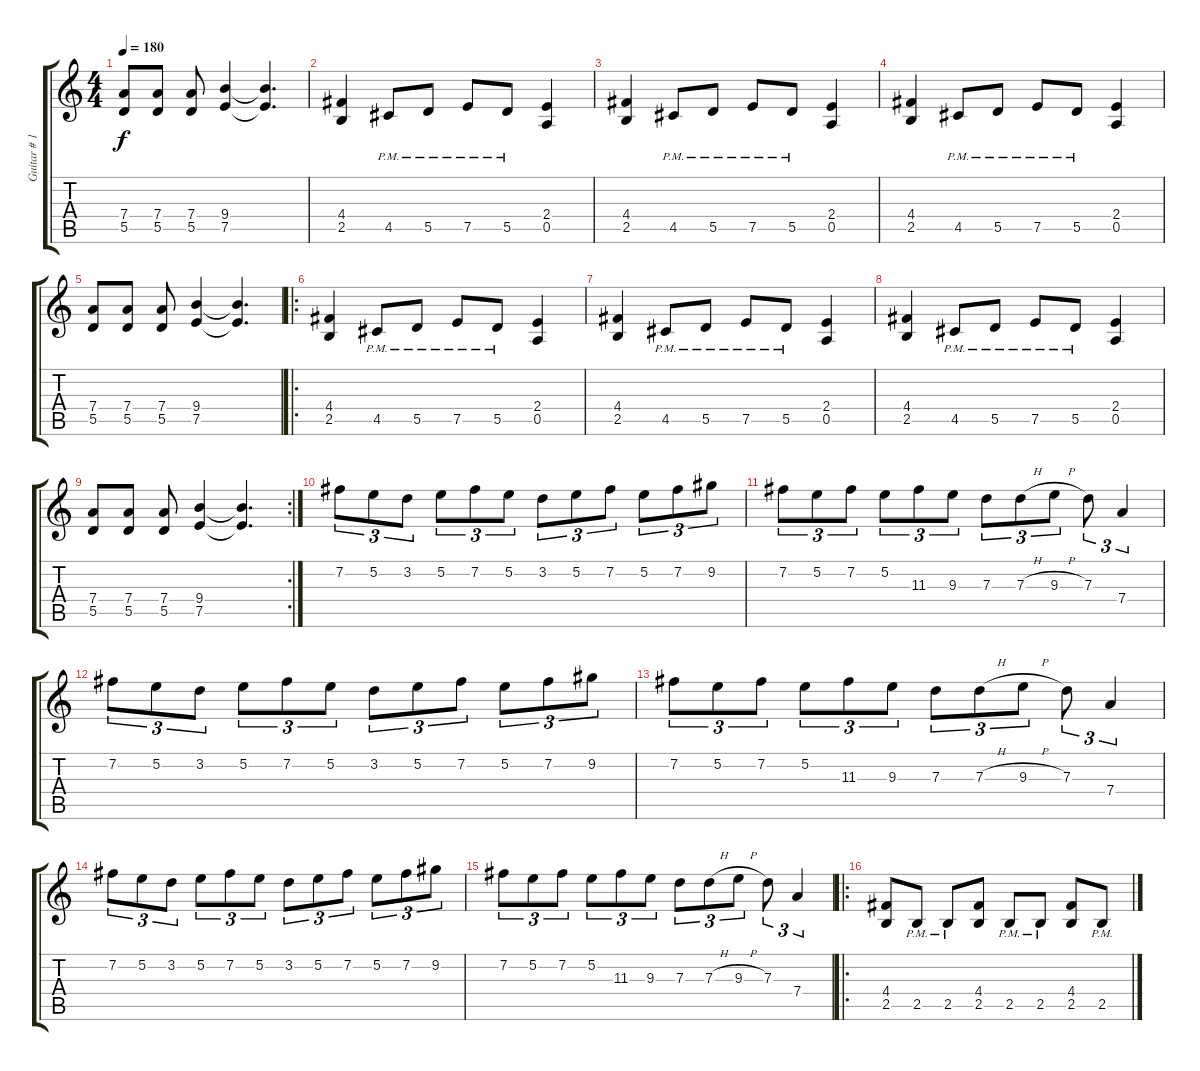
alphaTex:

\track ("Guitar # 1" "Guitar # 1") {instrument overdrivenguitar}
\staff {score tabs}
\tuning (E4 B3 G3 D3 A2 E2) {hide}
\ts (4 4)
\tempo 180
\clef g2
\ks c
(7.4 5.5).8{dy f} (7.4 5.5).8 (7.4 5.5).8 (9.4 7.5).4 (9.4{t} 7.5{t}).4{d} |
(4.4 2.5).4 4.5{pm}.8 5.5{pm}.8 7.5{pm}.8 5.5{pm}.8 (2.4 0.5).4 |
(4.4 2.5).4 4.5{pm}.8 5.5{pm}.8 7.5{pm}.8 5.5{pm}.8 (2.4 0.5).4 |
(4.4 2.5).4 4.5{pm}.8 5.5{pm}.8 7.5{pm}.8 5.5{pm}.8 (2.4 0.5).4 |
(7.4 5.5).8 (7.4 5.5).8 (7.4 5.5).8 (9.4 7.5).4 (9.4{t} 7.5{t}).4{d} |
\ro
(4.4 2.5).4 4.5{pm}.8 5.5{pm}.8 7.5{pm}.8 5.5{pm}.8 (2.4 0.5).4 |
(4.4 2.5).4 4.5{pm}.8 5.5{pm}.8 7.5{pm}.8 5.5{pm}.8 (2.4 0.5).4 |
(4.4 2.5).4 4.5{pm}.8 5.5{pm}.8 7.5{pm}.8 5.5{pm}.8 (2.4 0.5).4 |
\rc 2
(7.4 5.5).8 (7.4 5.5).8 (7.4 5.5).8 (9.4 7.5).4 (9.4{t} 7.5{t}).4{d} |
7.2.8{tu (3 2)} 5.2.8{tu (3 2)} 3.2.8{tu (3 2)} 5.2.8{tu (3 2)} 7.2.8{tu (3 2)} 5.2.8{tu (3 2)} 3.2.8{tu (3 2)} 5.2.8{tu (3 2)} 7.2.8{tu (3 2)} 5.2.8{tu (3 2)} 7.2.8{tu (3 2)} 9.2.8{tu (3 2)} |
7.2.8{tu (3 2)} 5.2.8{tu (3 2)} 7.2.8{tu (3 2)} 5.2.8{tu (3 2)} 11.3.8{tu (3 2)} 9.3.8{tu (3 2)} 7.3.8{tu (3 2)} 7.3{h}.8{tu (3 2)} 9.3{h}.8{tu (3 2)} 7.3.8{tu (3 2)} 7.4.4{tu (3 2)} |
7.2.8{tu (3 2)} 5.2.8{tu (3 2)} 3.2.8{tu (3 2)} 5.2.8{tu (3 2)} 7.2.8{tu (3 2)} 5.2.8{tu (3 2)} 3.2.8{tu (3 2)} 5.2.8{tu (3 2)} 7.2.8{tu (3 2)} 5.2.8{tu (3 2)} 7.2.8{tu (3 2)} 9.2.8{tu (3 2)} |
7.2.8{tu (3 2)} 5.2.8{tu (3 2)} 7.2.8{tu (3 2)} 5.2.8{tu (3 2)} 11.3.8{tu (3 2)} 9.3.8{tu (3 2)} 7.3.8{tu (3 2)} 7.3{h}.8{tu (3 2)} 9.3{h}.8{tu (3 2)} 7.3.8{tu (3 2)} 7.4.4{tu (3 2)} |
7.2.8{tu (3 2)} 5.2.8{tu (3 2)} 3.2.8{tu (3 2)} 5.2.8{tu (3 2)} 7.2.8{tu (3 2)} 5.2.8{tu (3 2)} 3.2.8{tu (3 2)} 5.2.8{tu (3 2)} 7.2.8{tu (3 2)} 5.2.8{tu (3 2)} 7.2.8{tu (3 2)} 9.2.8{tu (3 2)} |
7.2.8{tu (3 2)} 5.2.8{tu (3 2)} 7.2.8{tu (3 2)} 5.2.8{tu (3 2)} 11.3.8{tu (3 2)} 9.3.8{tu (3 2)} 7.3.8{tu (3 2)} 7.3{h}.8{tu (3 2)} 9.3{h}.8{tu (3 2)} 7.3.8{tu (3 2)} 7.4.4{tu (3 2)} |
\ro
(4.4 2.5).8 2.5{pm}.8 2.5{pm}.8 (4.4 2.5).8 2.5{pm}.8 2.5{pm}.8 (4.4 2.5).8 2.5{pm}.8
